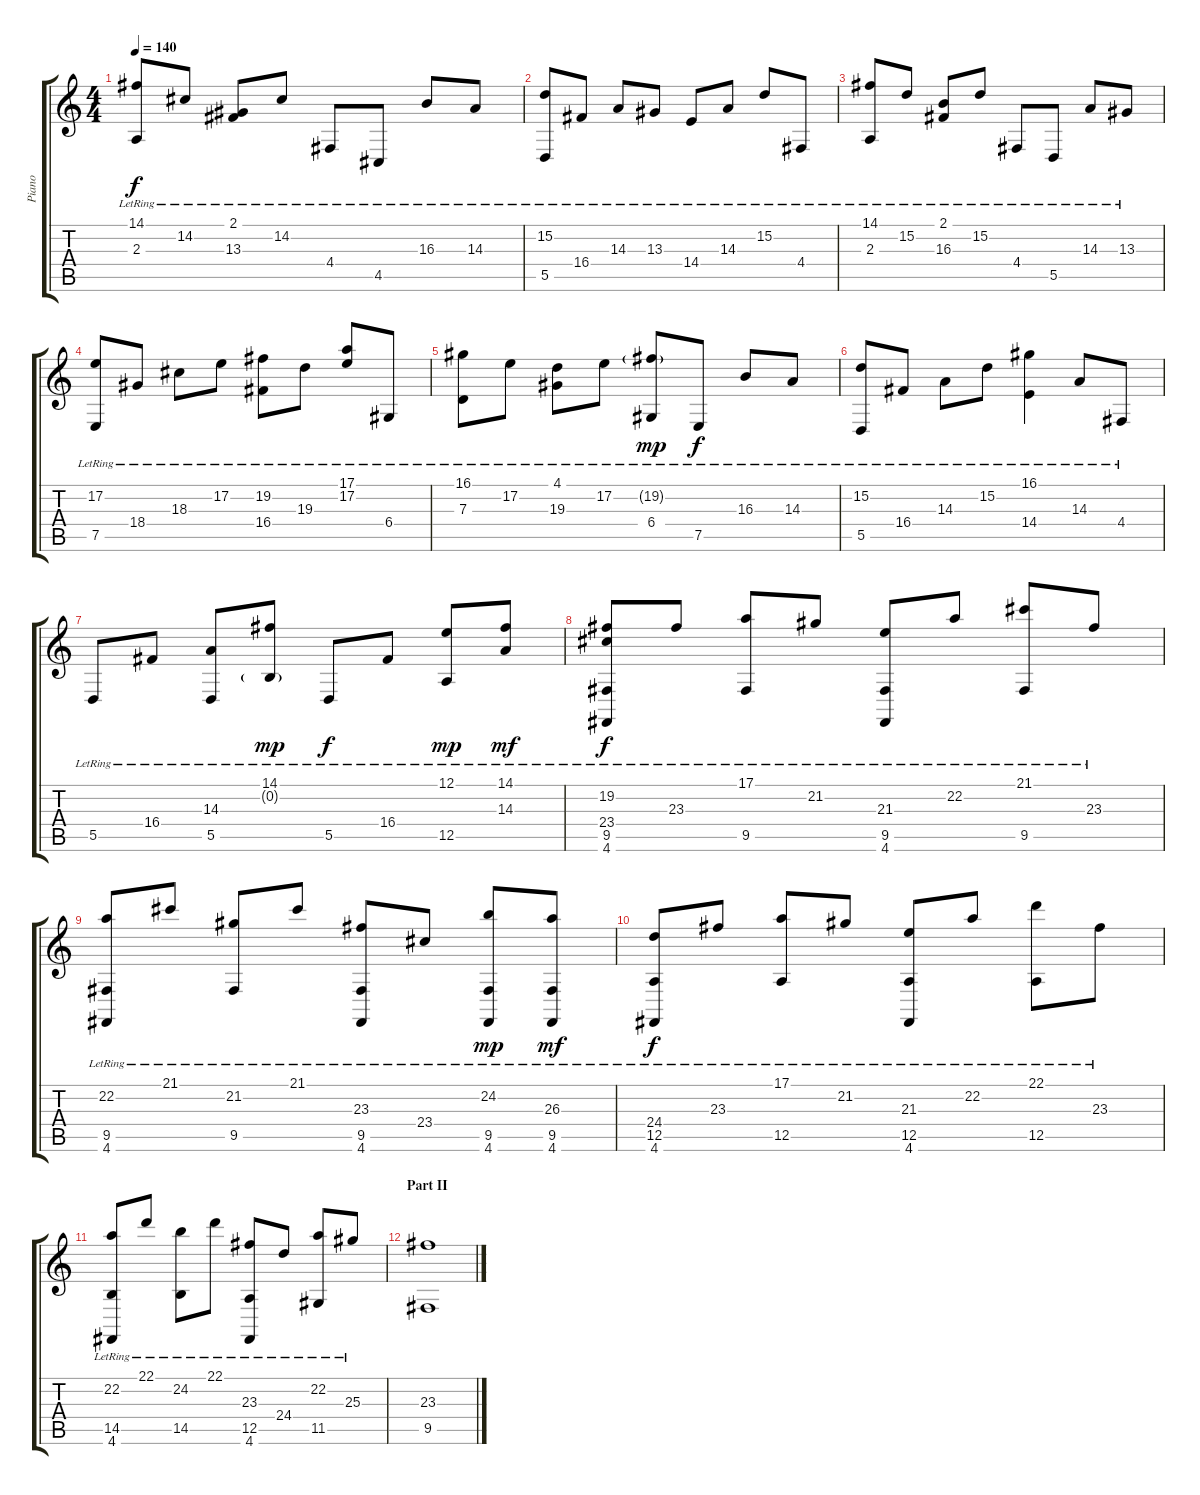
\track ("Piano" "Piano") {instrument acousticgrandpiano}
\staff {score tabs}
\tuning (E4 B3 G3 D3 A2 D2) {hide}
\ts (4 4)
\tempo 140
\clef g2
\ks c
(14.1{lr} 2.3{lr}).8{dy f} 14.2{lr}.8 (2.1{lr} 13.3{lr}).8 14.2{lr}.8 4.4{lr}.8 4.5{lr}.8 16.3{lr}.8 14.3{lr}.8 |
(15.2 5.5{lr}).8 16.4{lr}.8 14.3{lr}.8 13.3{lr}.8 14.4{lr}.8 14.3{lr}.8 15.2{lr}.8 4.4{lr}.8 |
(14.1{lr} 2.3{lr}).8 15.2{lr}.8 (2.1{lr} 16.3{lr}).8 15.2{lr}.8 4.4{lr}.8 5.5{lr}.8 14.3{lr}.8 13.3{lr}.8 |
(17.2{lr} 7.5{lr}).8 18.4{lr}.8 18.3{lr}.8 17.2{lr}.8 (19.2{lr} 16.4{lr}).8 19.3{lr}.8 (17.1{lr} 17.2{lr}).8 6.4{lr}.8 |
(16.1{lr} 7.3{lr}).8 17.2{lr}.8 (4.1{lr} 19.3{lr}).8 17.2{lr}.8 (19.2{g lr} 6.4{lr}).8{dy mp} 7.5{lr}.8{dy f} 16.3{lr}.8 14.3{lr}.8 |
(15.2{lr} 5.5{lr}).8 16.4{lr}.8 14.3{lr}.8 15.2{lr}.8 (16.1{lr} 14.4{lr}).4 14.3{lr}.8 4.4{lr}.8 |
5.5{lr}.8 16.4{lr}.8 (14.3{lr} 5.5{lr}).8 (14.1{lr} 0.2{g lr}).8{dy mp} 5.5{lr}.8{dy f} 16.4{lr}.8 (12.1{lr} 12.5{lr}).8{dy mp} (14.1{lr} 14.3{lr}).8{dy mf} |
(19.2{lr} 23.4{lr} 9.5{lr} 4.6{lr}).8{dy f} 23.3{lr}.8 (17.1{lr} 9.5{lr}).8 21.2{lr}.8 (21.3{lr} 9.5{lr} 4.6{lr}).8 22.2{lr}.8 (21.1{lr} 9.5{lr}).8 23.3{lr}.8 |
(22.2 9.5{lr} 4.6{lr}).8 21.1{lr}.8 (21.2{lr} 9.5{lr}).8 21.1{lr}.8 (23.3{lr} 9.5{lr} 4.6{lr}).8 23.4{lr}.8 (24.2{lr} 9.5{lr} 4.6).8{dy mp} (26.3{lr} 9.5 4.6).8{dy mf} |
(24.4{lr} 12.5{lr} 4.6{lr}).8{dy f} 23.3{lr}.8 (17.1{lr} 12.5{lr}).8 21.2{lr}.8 (21.3{lr} 12.5{lr} 4.6{lr}).8 22.2{lr}.8 (22.1{lr} 12.5{lr}).8 23.3{lr}.8 |
(22.2{lr} 14.5{lr} 4.6{lr}).8 22.1{lr}.8 (24.2{lr} 14.5{lr}).8 22.1{lr}.8 (23.3{lr} 12.5{lr} 4.6{lr}).8 24.4{lr}.8 (22.2{lr} 11.5{lr}).8 25.3{lr}.8 |
\section ("" "Part II")
(23.3 9.5).1
